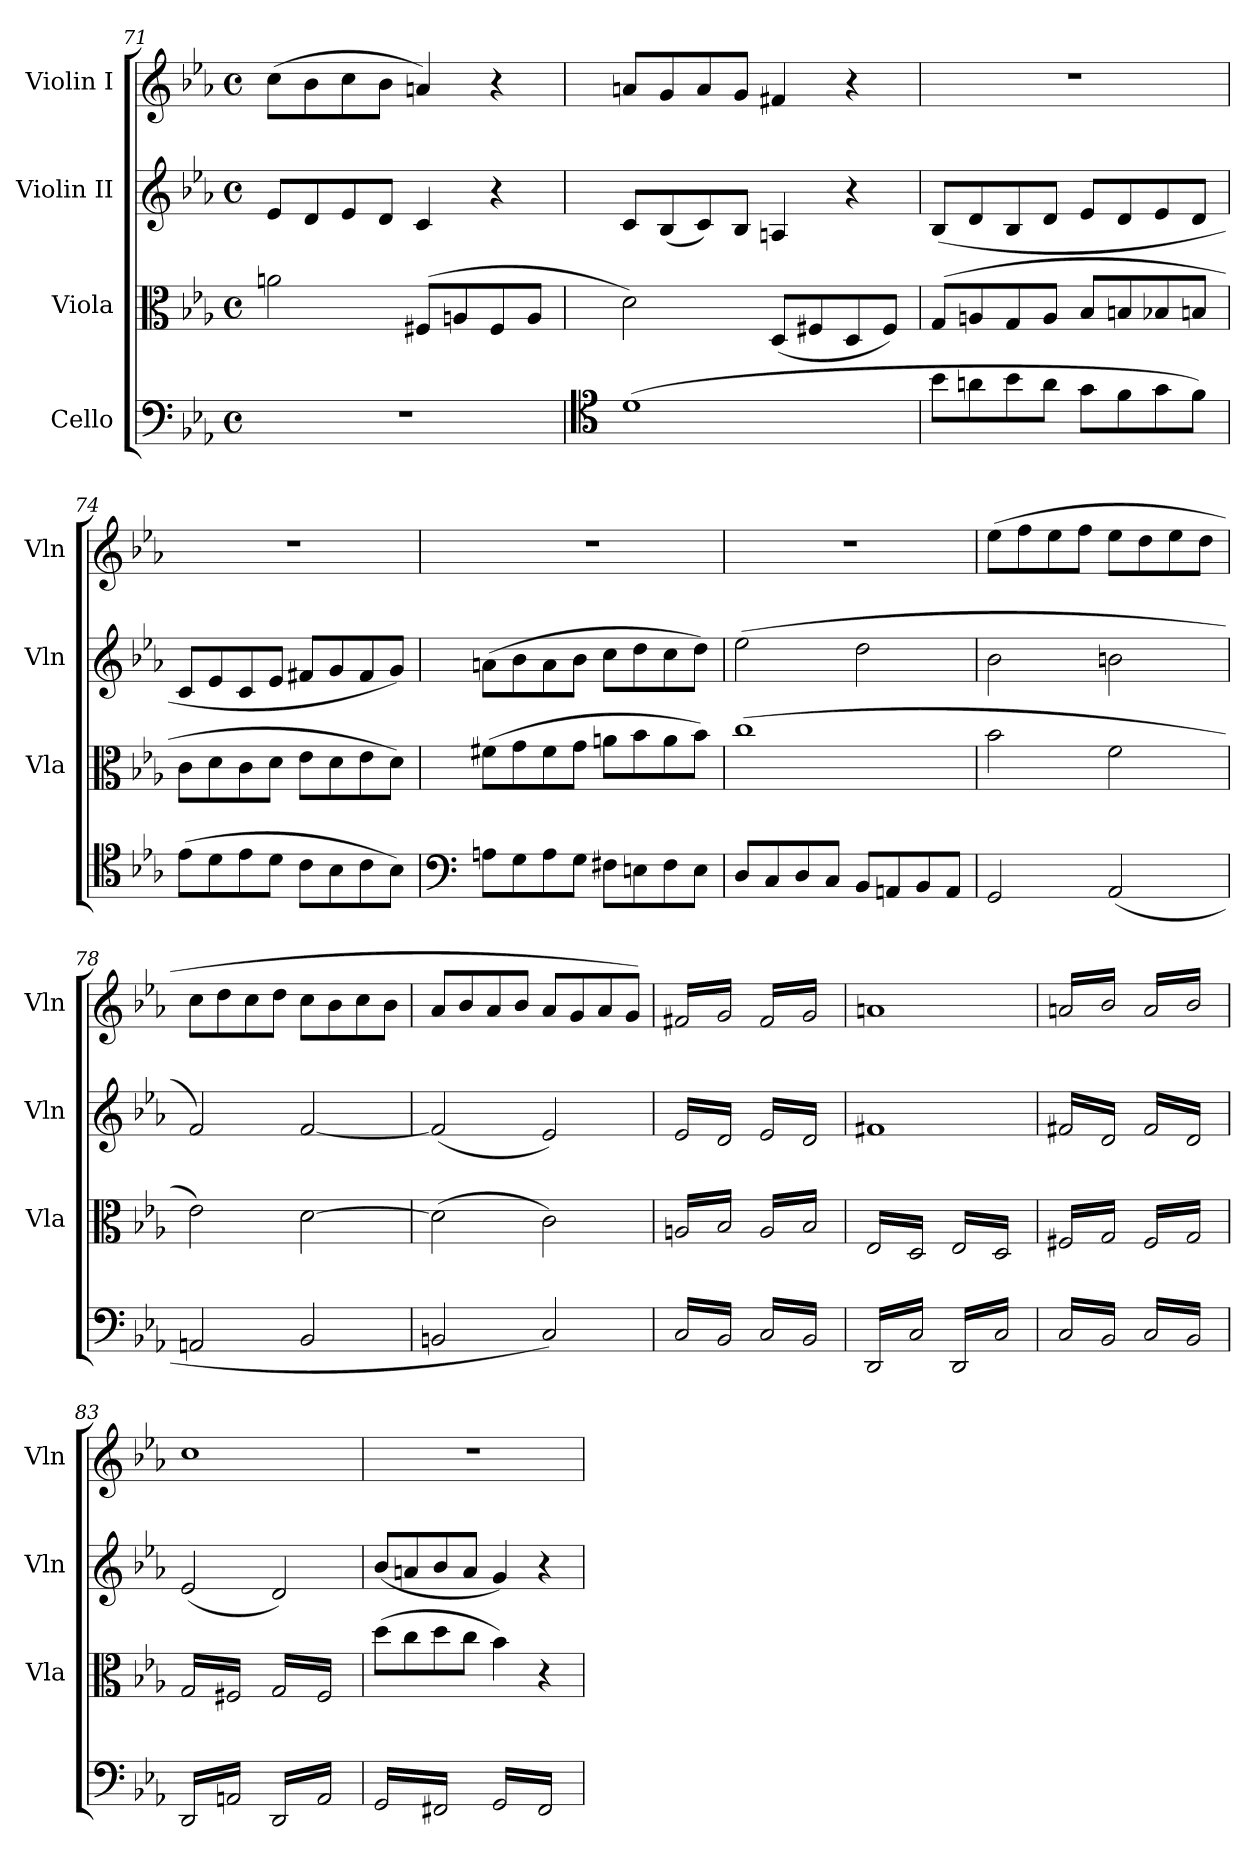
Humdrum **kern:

**kern	**kern	**kern	**kern
*part4	*part3	*part2	*part1
*staff4	*staff3	*staff2	*staff1
*I"Cello	*I"Viola	*I"Violin II	*I"Violin I
*	*I'Vla	*I'Vln	*I'Vln
*clefF4	*clefC3	*clefG2	*clefG2
*k[b-e-a-]	*k[b-e-a-]	*k[b-e-a-]	*k[b-e-a-]
*M4/4	*M4/4	*M4/4	*M4/4
*met(c)	*met(c)	*met(c)	*met(c)
=71	=71	=71	=71
1r	2an\	8e-/L	(>8cc\L
.	.	8d/	8b-\
.	.	8e-/	8cc\
.	.	8d/J	8b-\J
.	(<8F#X/L	4c/	4an/)
.	8An/	.	.
.	8F#/	4r	4r
.	8A/J	.	.
=72	=72	=72	=72
*clefC4	*	*	*
(>1d	2d\)	8c/L	8an/L
.	.	(<8B-/	8g/
.	.	8c/)	8a/
.	.	8B-/J	8g/J
.	(<8D/L	4An/	4f#X/
.	8F#X/	.	.
.	8D/	4r	4r
.	8F#/J)	.	.
=73	=73	=73	=73
8b-\L	(>8G/L	(>8B-/L	1r
8an\	8An/	8d/	.
8b-\	8G/	8B-/	.
8a\J	8A/J	8d/J	.
8g\L	8B-/L	8e-/L	.
8f\	8Bn/	8d/	.
8g\	8B-X/	8e-/	.
8f\J)	8Bn/J	8d/J	.
=74	=74	=74	=74
(>8e-\L	8c\L	8c/L	1r
8d\	8d\	8e-/	.
8e-\	8c\	8c/	.
8d\J	8d\J	8e-/J	.
8c\L	8e-\L	8f#X/L	.
8B-\	8d\	8g/	.
8c\	8e-\	8f#/	.
8B-\J)	8d\J)	8g/J)	.
=75	=75	=75	=75
*clefF4	*	*	*
8An\L	(>8f#X\L	(>8an\L	1r
8G\	8g\	8b-\	.
8A\	8f#\	8a\	.
8G\J	8g\J	8b-\J	.
8F#X\L	8an\L	8cc\L	.
8En\	8b-\	8dd\	.
8F#\	8a\	8cc\	.
8E\J	8b-\J)	8dd\J)	.
=76	=76	=76	=76
8D/L	(>1cc	(>2ee-\	1r
8C/	.	.	.
8D/	.	.	.
8C/J	.	.	.
8BB-/L	.	2dd\	.
8AAn/	.	.	.
8BB-/	.	.	.
8AA/J	.	.	.
!!LO:LB:g=z
=77	=77	=77	=77
2GG/	2b-\	2b-\	(>8ee-\L
.	.	.	8ff\
.	.	.	8ee-\
.	.	.	8ff\J
(>2AA-/	2f\	2bn\	8ee-\L
.	.	.	8dd\
.	.	.	8ee-\
.	.	.	8dd\J
=78	=78	=78	=78
2AAn/	2e-\)	2f/)	8cc\L
.	.	.	8dd\
.	.	.	8cc\
.	.	.	8dd\J
2BB-/	[2d\	[2f/	8cc\L
.	.	.	8b-\
.	.	.	8cc\
.	.	.	8b-\J
=79	=79	=79	=79
2BBn/	(>2d\]	(<2f/]	8a-/L
.	.	.	8b-/
.	.	.	8a-/
.	.	.	8b-/J
2C/)	2c\)	2e-/)	8a-/L
.	.	.	8g/
.	.	.	8a-/
.	.	.	8g/J)
=80	=80	=80	=80
*tremolo	*	*	*
*	*tremolo	*	*
*	*	*tremolo	*
*	*	*	*tremolo
(<16C/LL	(<16An/LL	(<16e-/LL	(<16f#X/LL
16BB-/	16B-/	16d/	16g/
16C/	16An/	16e-/	16f#X/
16BB-/	16B-/	16d/	16g/
16C/	16An/	16e-/	16f#X/
16BB-/	16B-/	16d/	16g/
16C/	16An/	16e-/	16f#X/
16BB-/JJ	16B-/JJ	16d/JJ	16g/JJ
16C/LL	16A/LL	16e-/LL	16f#/LL
16BB-/)	16B-/)	16d/)	16g/)
16C/	16A/	16e-/	16f#/
16BB-/)	16B-/)	16d/)	16g/)
16C/	16A/	16e-/	16f#/
16BB-/)	16B-/)	16d/)	16g/)
16C/	16A/	16e-/	16f#/
16BB-/)JJ	16B-/)JJ	16d/)JJ	16g/)JJ
*	*	*	*Xtremolo
*	*	*Xtremolo	*
=81	=81	=81	=81
(<16DD/LL	(<16E-/LL	1f#X	1an
16C/	16D/	.	.
16DD/	16E-/	.	.
16C/	16D/	.	.
16DD/	16E-/	.	.
16C/	16D/	.	.
16DD/	16E-/	.	.
16C/JJ	16D/JJ	.	.
16DD/LL	16E-/LL	.	.
16C/)	16D/)	.	.
16DD/	16E-/	.	.
16C/)	16D/)	.	.
16DD/	16E-/	.	.
16C/)	16D/)	.	.
16DD/	16E-/	.	.
16C/)JJ	16D/)JJ	.	.
=82	=82	=82	=82
*	*	*tremolo	*
*	*	*	*tremolo
(<16C/LL	(<16F#X/LL	(<16f#X/LL	(<16an/LL
16BB-/	16G/	16d/	16b-/
16C/	16F#X/	16f#X/	16an/
16BB-/	16G/	16d/	16b-/
16C/	16F#X/	16f#X/	16an/
16BB-/	16G/	16d/	16b-/
16C/	16F#X/	16f#X/	16an/
16BB-/JJ	16G/JJ	16d/JJ	16b-/JJ
16C/LL	16F#/LL	16f#/LL	16a/LL
16BB-/)	16G/)	16d/)	16b-/)
16C/	16F#/	16f#/	16a/
16BB-/)	16G/)	16d/)	16b-/)
16C/	16F#/	16f#/	16a/
16BB-/)	16G/)	16d/)	16b-/)
16C/	16F#/	16f#/	16a/
16BB-/)JJ	16G/)JJ	16d/)JJ	16b-/)JJ
*	*	*	*Xtremolo
*	*	*Xtremolo	*
=83	=83	=83	=83
(<16DD/LL	(<16G/LL	(<2e-/	1cc
16AAn/	16F#X/	.	.
16DD/	16G/	.	.
16AAn/	16F#X/	.	.
16DD/	16G/	.	.
16AAn/	16F#X/	.	.
16DD/	16G/	.	.
16AAn/JJ	16F#X/JJ	.	.
16DD/LL	16G/LL	2d/)	.
16AA/)	16F#/)	.	.
16DD/	16G/	.	.
16AA/)	16F#/)	.	.
16DD/	16G/	.	.
16AA/)	16F#/)	.	.
16DD/	16G/	.	.
16AA/)JJ	16F#/)JJ	.	.
*	*Xtremolo	*	*
=84	=84	=84	=84
(<16GG/LL	(>8dd\L	(<8b-/L	1r
16FF#X/	.	.	.
16GG/	8cc\	8an/	.
16FF#X/	.	.	.
16GG/	8dd\	8b-/	.
16FF#X/	.	.	.
16GG/	8cc\J	8a/J	.
16FF#X/JJ	.	.	.
16GG/LL	4b-\)	4g/)	.
16FF#/)	.	.	.
16GG/	.	.	.
16FF#/)	.	.	.
16GG/	4r	4r	.
16FF#/)	.	.	.
16GG/	.	.	.
16FF#/)JJ	.	.	.
*Xtremolo	*	*	*
.	.	.	.
.	.	.	.
.	.	.	.
.	.	.	.
=	=	=	=
*-	*-	*-	*-
